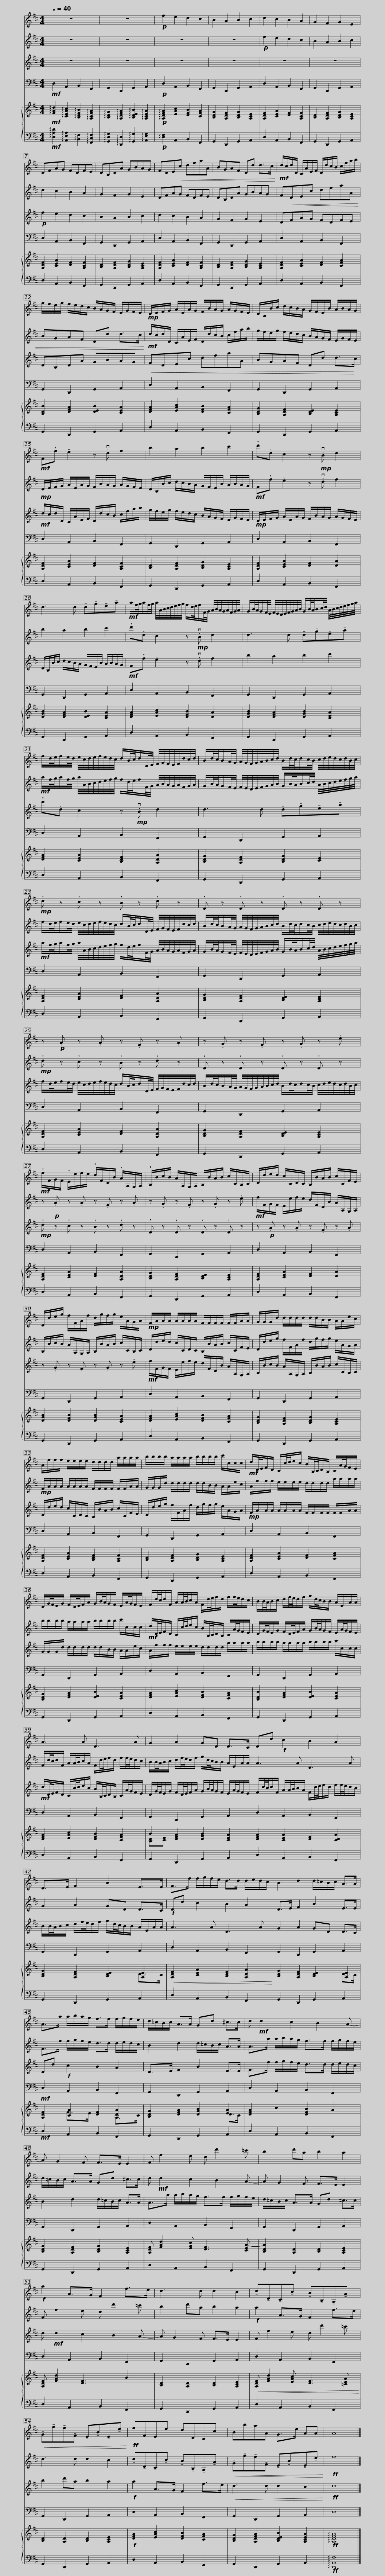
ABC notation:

X:1
%%score 1 2 3 4 { ( 5 7 ) | 6 }
L:1/8
Q:1/4=40
M:4/4
I:linebreak $
K:D
V:1 treble
V:2 treble
V:3 treble
V:4 bass
V:5 treble
V:7 treble
V:6 bass
V:1
 z8 | z8 |!p! f2 e2 d2 c2 | B2 A2 B2 c2 | d2 c2 B2 A2 | %5
 G2 F2 G2 E2 |$ DFAG FDFE | DB,DA GBAG | FDE!<(!c dfaA | BGAF Dd d>c!<)! |$ %10
!mf! d/c/d/D/ C/A/E/F/ D/d/c/B/ c/f/a/b/ | g/f/e/g/ f/e/d/c/ B/A/G/F/ E/G/F/E/ |!mp! D/E/F/G/ A/E/A/G/ F/B/A/G/ A/G/F/E/ |$ D/B,/B/c/ d/c/B/A/ G/F/E/B/ A/B/A/G/ |!mf! F!wedge!f !tenuto!e2 z .vd f2 |$ %15
 b2 a2 b2 c'2 | !wedge!d'.d c2 z!mp! .vB d2 |$ d3 d !tenuto!d!tenuto!g!tenuto!e!tenuto!a |!mf! a/f/4g/4a/f/4g/4 a/4A/4B/4c/4d/4e/4f/4g/4 f/d/4e/4f/F/4G/4 A/4B/4A/4G/4A/4F/4G/4A/4 |$ G/B/4A/4G/F/4E/4 F/4E/4D/4E/4F/4G/4A/4B/4 G/B/4A/4B/c/4d/4 A/4B/4c/4d/4e/4f/4g/4a/4 |$ %20
 f/d/4e/4f/e/4d/4 e/4c/4d/4e/4f/4e/4d/4c/4 d/B/4c/4d/D/4E/4 F/4G/4F/4E/4F/4d/4c/4d/4 |$ B/d/4c/4B/A/4G/4 A/4G/4F/4G/4A/4B/4c/4d/4 B/d/4c/4d/c/4B/4 c/4d/4e/4d/4c/4d/4B/4c/4 |$!mp! !wedge!d z !wedge!c z !wedge!B z !wedge!d z |$ !wedge!D z !wedge!D z !wedge!D z !wedge!D z |$ z!p! .A z .A z .F z .A |$ %25
 z .G z .F z .G z .e |!mf! !wedge!f/F/G/F/ !wedge!E/e/f/e/ !wedge!d/F/D/B/ !wedge!A/A,/G,/A,/ |$ !wedge!B,/B/c/B/ A/A,/G,/A,/ B,/B/A/B/ c/C/B,/C/ | D/d/e/d/ c/C/D/C/ B,/B/A/B/ c/C/F/E/ |$ D/d/e/g/ f/F/A/f/ d/g/f/g/ e/A/G/A/ | %30
!mp! F/A/A/A/ A/A/A/A/ F/F/F/F/ F/F/A/A/ |$ G/G/G/d/ d/d/d/d/ d/d/B/B/ A/A/e/c/ | A/f/f/f/ e/e/e/e/ d/d/d/d/ a/a/a/a/ |$ b/b/b/b/ a/a/a/a/ b/b/b/b/ c'/c/c/c/ |!mf! d/D/4E/4F/D/ C/c/4d/4e/c/ B/B,/4C/4D/B,/ C/A/4G/4F/E/ |$ %35
 D/G/4F/4E/G/ F/D/4E/4F/A/ G/B/4A/4G/F/ E/A/4G/4F/E/ | F/d/4c/4d/F/ A/A/4B/4c/A/ F/d/4e/4f/d/ f/f/4e/4d/c/ |$ B/B/4A/4B/c/ d/f/4e/4d/f/ g/d/4c/4B/B/ A/E/A/A/ | A3 A D3 A |$ G2 A2 GD D>C | %40
 Dd!f! c2 B2 A2 |$ D>E F2 B2 E>E | F>f f/g/f/e/ d>d d/e/d/c/ | B2 d2 d/=c/B/c/ A>A |$ A>a a/b/a/g/ f>f f/g/f/e/ | %45
 d/=c/B/c/ A>A Gd ^c>c | d!mf! d2 c2 B2 A- |$ A G2 F F>E E2 | F f2 e d d'2 =c' | b2 d'a b2 a2 |$ %50
!f! a2 A>G F2 f>e | d3 d d2 c2 | !tenuto!d!tenuto!D!tenuto!C!tenuto!c !tenuto!B!tenuto!B,!tenuto!A,!tenuto!A |!<(! !tenuto!G!tenuto!g!tenuto!f!tenuto!F !tenuto!E!tenuto!B!tenuto!E!tenuto!e!<)! |$!ff! fFEe dDCc | %55
 BbaA G>e AA | A8 |] %57
V:2
 z8 | z8 | z8 | z8 |!p! f2 e2 d2 c2 | %5
 B2 A2 B2 c2 |$ d2 c2 B2 A2 | G2 F2 G2 E2 | DFAG FDFE | DB,DA GBAG |$ %10
 F!<(!DEc dfaA | BGAF Dd d>c!<)! |!mf! d/c/d/D/ C/A/E/F/ D/d/c/B/ c/f/a/b/ |$ g/f/e/g/ f/e/d/c/ B/A/G/F/ E/G/F/E/ |!mp! D/E/F/G/ A/E/A/G/ F/B/A/G/ A/G/F/E/ |$ %15
 D/B,/B/c/ d/c/B/A/ G/F/E/B/ A/B/A/G/ |!mf! F!wedge!f !tenuto!e2 z .vd f2 |$ b2 a2 b2 c'2 | !wedge!d'.d c2 z!mp! .vB d2 |$ d3 d !tenuto!d!tenuto!g!tenuto!e!tenuto!a |$ %20
!mf! a/f/4g/4a/f/4g/4 a/4A/4B/4c/4d/4e/4f/4g/4 f/d/4e/4f/F/4G/4 A/4B/4A/4G/4A/4F/4G/4A/4 |$ G/B/4A/4G/F/4E/4 F/4E/4D/4E/4F/4G/4A/4B/4 G/B/4A/4B/c/4d/4 A/4B/4c/4d/4e/4f/4g/4a/4 |$ f/d/4e/4f/e/4d/4 e/4c/4d/4e/4f/4e/4d/4c/4 d/B/4c/4d/D/4E/4 F/4G/4F/4E/4F/4d/4c/4d/4 |$ B/d/4c/4B/A/4G/4 A/4G/4F/4G/4A/4B/4c/4d/4 B/d/4c/4d/c/4B/4 c/4d/4e/4d/4c/4d/4B/4c/4 |$!mp! !wedge!d z !wedge!c z !wedge!B z !wedge!d z |$ %25
 !wedge!D z !wedge!D z !wedge!D z !wedge!D z | z!p! .A z .A z .F z .A |$ z .G z .F z .G z .e |!mf! f/F/G/F/ E/e/f/e/ d/F/D/B/ A/A,/G,/A,/ |$ B,/B/c/B/ A/A,/G,/A,/ B,/B/A/B/ c/C/B,/C/ | %30
 D/d/e/d/ c/C/D/C/ B,/B/A/B/ c/C/F/E/ |$ D/d/e/g/ f/F/A/f/ d/g/f/g/ e/A/G/A/ |!mp! F/A/A/A/ A/A/A/A/ F/F/F/F/ F/F/A/A/ |$ G/G/G/d/ d/d/d/d/ d/d/B/B/ A/A/e/c/ | A/f/f/f/ e/e/e/e/ d/d/d/d/ a/a/a/a/ |$ %35
 b/b/b/b/ a/a/a/a/ b/b/b/b/ c'/c/c/c/ |!mf! d/D/4E/4F/D/ C/c/4d/4e/c/ B/B,/4C/4D/B,/ C/A/4G/4F/E/ |$ D/G/4F/4E/G/ F/D/4E/4F/A/ G/B/4A/4G/F/ E/A/4G/4F/E/ | F/d/4c/4d/F/ A/A/4B/4c/A/ F/d/4e/4f/d/ f/f/4e/4d/c/ |$ B/B/4A/4B/c/ d/f/4e/4d/f/ g/d/4c/4B/B/ A/E/A/A/ | %40
 A3 A D3 A |$ G2 A2 GD D>C |!f! Dd c2 B2 A2 | D>E F2 B2 E>E |$ F>f f/g/f/e/ d>d d/e/d/c/ | %45
 B2 d2 d/=c/B/c/ A>A | A>a a/b/a/g/ f>f f/g/f/e/ |$ d/=c/B/c/ A>A Gd ^c>c | d!mf! d2 c2 B2 A- | A G2 F F>E E2 |$ %50
 F f2 e d d'2 =c' | b2 d'a b2 a2 |!f! a2 A>G F2 f>e | d3 d d2 c2 |$ !tenuto!d!tenuto!D!tenuto!C!tenuto!c !tenuto!B!tenuto!B,!tenuto!A,!tenuto!A | %55
!<(! !tenuto!G!tenuto!g!tenuto!f!tenuto!F !tenuto!E!tenuto!B!tenuto!E!tenuto!e!<)! |!ff! f8 |] %57
V:3
 z8 | z8 | z8 | z8 | z8 | %5
 z8 |$!p! f2 e2 d2 c2 | B2 A2 B2 c2 | d2 c2 B2 A2 | G2 F2 G2 E2 |$ %10
 DFAG FDFE | DB,DA GBAG |!<(! FDEc dfaA |$ BGAF Dd d>!<)!c |!mf! d/c/d/D/ C/A/E/F/ D/d/c/B/ c/f/a/b/ |$ %15
 g/f/e/g/ f/e/d/c/ B/A/G/F/ E/G/F/E/ |!mp! D/E/F/G/ A/E/A/G/ F/B/A/G/ A/G/F/E/ |$ D/B,/B/c/ d/c/B/A/ G/F/E/B/ A/B/A/G/ |!mf! F!wedge!f !tenuto!e2 z .vd f2 |$ b2 a2 b2 c'2 |$ %20
 !wedge!d'.d c2 z!mp! .vB d2 |$ d3 d !tenuto!d!tenuto!g!tenuto!e!tenuto!a |$!mf! a/f/4g/4a/f/4g/4 a/4A/4B/4c/4d/4e/4f/4g/4 f/d/4e/4f/F/4G/4 A/4B/4A/4G/4A/4F/4G/4A/4 |$ G/B/4A/4G/F/4E/4 F/4E/4D/4E/4F/4G/4A/4B/4 G/B/4A/4B/c/4d/4 A/4B/4c/4d/4e/4f/4g/4a/4 |$ f/d/4e/4f/e/4d/4 e/4c/4d/4e/4f/4e/4d/4c/4 d/B/4c/4d/D/4E/4 F/4G/4F/4E/4F/4d/4c/4d/4 |$ %25
 B/d/4c/4B/A/4G/4 A/4G/4F/4G/4A/4B/4c/4d/4 B/d/4c/4d/c/4B/4 c/4d/4e/4d/4c/4d/4B/4c/4 |!mp! !wedge!d z !wedge!c z !wedge!B z !wedge!d z |$ !wedge!D z !wedge!D z !wedge!D z !wedge!D z | z!p! .A z .A z .F z .A |$ z .G z .F z .G z .e | %30
!mf! f/F/G/F/ E/e/f/e/ d/F/D/B/ A/A,/G,/A,/ |$ B,/B/c/B/ A/A,/G,/A,/ B,/B/A/B/ c/C/B,/C/ | D/d/e/d/ c/C/D/C/ B,/B/A/B/ c/C/F/E/ |$ D/d/e/g/ f/F/A/f/ d/g/f/g/ e/A/G/A/ |!mp! F/A/A/A/ A/A/A/A/ F/F/F/F/ F/F/A/A/ |$ %35
 G/G/G/d/ d/d/d/d/ d/d/B/B/ A/A/e/c/ | A/f/f/f/ e/e/e/e/ d/d/d/d/ a/a/a/a/ |$ b/b/b/b/ a/a/a/a/ b/b/b/b/ c'/c/c/c/ |!mf! d/D/4E/4F/D/ C/c/4d/4e/c/ B/B,/4C/4D/B,/ C/A/4G/4F/E/ |$ D/G/4F/4E/G/ F/D/4E/4F/A/ G/B/4A/4G/F/ E/A/4G/4F/E/ | %40
 F/d/4c/4d/F/ A/A/4B/4c/A/ F/d/4e/4f/d/ f/f/4e/4d/c/ |$ B/B/4A/4B/c/ d/f/4e/4d/f/ g/d/4c/4B/B/ A/E/A/A/ | A3 A D3 A | G2 A2 GD D>C |$ Dd!f! c2 B2 A2 | %45
 D>E F2 B2 E>E | F>f f/g/f/e/ d>d d/e/d/c/ |$ B2 d2 d/=c/B/c/ A>A | A>a a/b/a/g/ f>f f/g/f/e/ | d/=c/B/c/ A>A Gd ^c>c |$ %50
 d!mf! d2 c2 B2 A- | A G2 F F>E E2 | F f2 e d d'2 =c' | b2 d'a b2 a2 |$!f! a2 A>G F2 f>e | %55
!<(! d3 d d2 c2!<)! |!ff! d8 |] %57
V:4
!mf! D,2 A,,2 B,,2 F,,2 | G,,2 D,,2 G,,2 A,,2 |!p! D,2 A,,2 B,,2 F,,2 | G,,2 D,,2 G,,2 A,,2 | D,2 A,,2 B,,2 F,,2 | %5
 G,,2 D,,2 G,,2 A,,2 |$ D,2 A,,2 B,,2 F,,2 | G,,2 D,,2 G,,2 A,,2 | D,2 A,,2 B,,2 F,,2 | G,,2 D,,2 G,,2 A,,2 |$ %10
 D,2 A,,2 B,,2 F,,2 | G,,2 D,,2 G,,2 A,,2 | D,2 A,,2 B,,2 F,,2 |$ G,,2 D,,2 G,,2 A,,2 | D,2 A,,2 B,,2 F,,2 |$ %15
 G,,2 D,,2 G,,2 A,,2 | D,2 A,,2 B,,2 F,,2 |$ G,,2 D,,2 G,,2 A,,2 | D,2 A,,2 B,,2 F,,2 |$ G,,2 D,,2 G,,2 A,,2 |$ %20
 D,2 A,,2 B,,2 F,,2 |$ G,,2 D,,2 G,,2 A,,2 |$ D,2 A,,2 B,,2 F,,2 |$ G,,2 D,,2 G,,2 A,,2 |$ D,2 A,,2 B,,2 F,,2 |$ %25
 G,,2 D,,2 G,,2 A,,2 | D,2 A,,2 B,,2 F,,2 |$ G,,2 D,,2 G,,2 A,,2 | D,2 A,,2 B,,2 F,,2 |$ G,,2 D,,2 G,,2 A,,2 | %30
 D,2 A,,2 B,,2 F,,2 |$ G,,2 D,,2 G,,2 A,,2 | D,2 A,,2 B,,2 F,,2 |$ G,,2 D,,2 G,,2 A,,2 | D,2 A,,2 B,,2 F,,2 |$ %35
 G,,2 D,,2 G,,2 A,,2 | D,2 A,,2 B,,2 F,,2 |$ G,,2 D,,2 G,,2 A,,2 | D,2 A,,2 B,,2 F,,2 |$ G,,2 D,,2 G,,2 A,,2 | %40
 D,2 A,,2 B,,2 F,,2 |$ G,,2 D,,2 G,,2 A,,2 | D,2 A,,2 B,,2 F,,2 | G,,2 D,,2 G,,2 A,,2 |$ D,2 A,,2 B,,2 F,,2 | %45
 G,,2 D,,2 G,,2 A,,2 | D,2 A,,2 B,,2 F,,2 |$ G,,2 D,,2 G,,2 A,,2 | D,2 A,,2 B,,2 F,,2 | G,,2 D,,2 G,,2 A,,2 |$ %50
 D,2 A,,2 B,,2 F,,2 | G,,2 D,,2 G,,2 A,,2 | D,2 A,,2 B,,2 F,,2 | G,,2 D,,2 G,,2 A,,2 |$ D,2 A,,2 B,,2 F,,2 | %55
 G,,2 D,,2 G,,2 A,,2 | D,8 |] %57
V:5
!mf! !arpeggio![FAd]2 !arpeggio![CEAc]2 !arpeggio![B,DFB]2 !arpeggio![A,CFA]2 | !arpeggio![B,DG]2 !arpeggio![A,DFA]2 !arpeggio![B,DEB]2 !arpeggio![A,CEA]2 |!p! !arpeggio![A,DFA]2 [EAc]2 [DFB]2 [CFA]2 | [B,DG]2 [A,DF]2 [B,DG]2 [A,CE]2 | [A,DF]2 [CEA]2 [DF]2 [A,CF]2 | %5
 [B,D]2 [A,DF]2 [B,DG]2 [A,CE]2 |$ [A,DF]2 [CEA]2 [DF]2 [A,CF]2 | [B,D]2 [A,DF]2 [B,DG]2 [A,CE]2 | [A,DF]2 [CEA]2 [DF]2 [A,CF]2 | [B,D]2 [A,DF]2 [B,DG]2 [A,CE]2 |$ %10
 [A,DF]2 [CEA]2 [DF]2 [CFA]2 | [B,DB]2 [DFA]2 [DEB]2 [CEA]2 | [DFA]2 [EAc]2 [DFB]2 [CFA]2 |$ [B,DG]2 [A,DF]2 [B,DE]2 [A,CE]2 | [A,DF]2 [CEA]2 [DF]2 [A,CF]2 |$ %15
 [B,D]2 [A,DF]2 [B,DG]2 [A,CE]2 | [A,DF]2 [CEA]2 [DF]2 [DA]2 |$ [DGB]2 [DFA]2 [DEB]2 [CEA]2 | [DFA]2 [EAc]2 [DFB]2 [DA]2 |$ [DGB]2 [DFA]2 [DGB]2 [CEA]2 |$ %20
 [DFA]2 [CEA]2 [B,DF]2 [A,DA]2 |$ [B,DG]2 [A,DF]2 [B,DG]2 [CE]2 |$ [A,DF]2 [CEA]2 [DF]2 [A,DA]2 |$ [B,DG]2 [A,DF]2 [B,DE]2 [A,CE]2 |$ [A,DF]2 [CEA]2 [DF]2 [A,DA]2 |$ %25
 [B,DG]2 [A,DF]2 [B,DE]2 [A,CE]2 | [A,DF]2 [CEA]2 [DF]2 [A,DA]2 |$ [B,DG]2 [A,DF]2 [B,DE]2 [A,CE]2 | [A,DF]2 [CEA]2 [DF]2 [DA]2 |$ [DGB]2 [DFB]2 [DGB]2 [CEA]2 | %30
 [DFA]2 [EAc]2 [DFB]2 [CFA]2 |$ [B,DG]2 [A,DF]2 [B,DG]2 [A,CE]2 | [A,DF]2 [CEA]2 [B,DF]2 [A,CF]2 |$ [B,D]2 [A,DF]2 [B,DG]2 [A,CE]2 | [A,DF]2 [CEA]2 [DF]2 [CFA]2 |$ %35
 [B,DG]2 [DFA]2 [DEB]2 [CEA]2 | [DFA]2 [EAc]2 [DFB]2 [CFA]2 |$ [B,DB]2 [DFA]2 [DEB]2 [CEA]2 | [DFA]2 [EAc]2 [DFB]2 [CFA]2 |$ B2 [DFA]2 [DGB]2 [CEA]2 | %40
 [DFA]2 [CEA]2 [DF]2 [CDA]2 |$ [B,DG]2 [A,DF]2 [B,DE]2 [A,E]2 |!<(! [A,DF]2 [CEA]2 [B,DF]2 [A,DA]2!<)! | [B,DG]2 [A,DF]2 [B,DE]2 [A,E]2 |$!mf! [A,DF]2 [CA]2 [DF]2 [A,DA]2 | %45
 [B,DG]2 [DFA]2 [DGB]2 [EA]2 | [DFA]2 c2 [DFB]2 A2 |$ [B,DG]2 [A,DF]2 [B,DG]2 [A,CE]2 | [A,DF] [FAd]2 [EGc] [DF]3 [CEA-] | [B,DA]2 [A,D]2 [B,D]2 [A,CE]2 |$ %50
 [A,DF] [FAd]2 [DF]3 B2 | [B,D]2 [A,D]2 [B,D]2 [A,CE]2 |!<(! [A,DF] [FAd]2 [EAc] [DF]3 [=CEA]!<)! | [B,D]2 [A,D]2 [B,D]2 [A,CE]2 |$!f! [DFA]2 [EAc]2 [DFB]2 [CFA]2 | %55
 [B,DG]2 [A,DFA]2 [B,DEB]2 [A,CEA]2 |!ff! !arpeggio![A,DFA]8 |] %57
V:6
!mf! !arpeggio![D,A,D]2 !arpeggio![A,,E,A,]2 !arpeggio![B,,F,]2 !arpeggio![F,,C,F,]2 | !arpeggio![G,,D,G,]2 !arpeggio![D,,D,]2 !arpeggio![G,,G,]2 !arpeggio![A,,E,G,]2 |!p! !arpeggio![D,F,]2 A,,2 B,,2 F,,2 | G,,2 D,,2 G,,2 A,,2 | D,2 A,,2 B,,2 F,,2 | %5
 G,,2 D,,2 G,,2 A,,2 |$ D,2 A,,2 B,,2 F,,2 | G,,2 D,,2 G,,2 A,,2 | D,2 A,,2 B,,2 F,,2 | G,,2 D,,2 G,,2 A,,2 |$ %10
 D,2 A,,2 B,,2 F,,2 | G,,2 D,,2 G,,2 A,,2 | D,2 A,,2 B,,2 F,,2 |$ G,,2 D,,2 G,,2 A,,2 | D,2 A,,2 B,,2 F,,2 |$ %15
 G,,2 D,,2 G,,2 A,,2 | D,2 A,,2 B,,2 F,,2 |$ G,,2 D,,2 G,,2 A,,2 | D,2 A,,2 B,,2 F,,2 |$ G,,2 D,,2 G,,2 A,,2 |$ %20
 D,2 A,,2 B,,2 F,,2 |$ G,,2 D,,2 G,,2 A,,2 |$ D,2 A,,2 B,,2 F,,2 |$ G,,2 D,,2 G,,2 A,,2 |$ D,2 A,,2 B,,2 F,,2 |$ %25
 G,,2 D,,2 G,,2 A,,2 | D,2 A,,2 B,,2 F,,2 |$ G,,2 D,,2 G,,2 A,,2 | D,2 A,,2 B,,2 F,,2 |$ G,,2 D,,2 G,,2 A,,2 | %30
 D,2 A,,2 B,,2 F,,2 |$ G,,2 D,,2 G,,2 A,,2 | D,2 A,,2 B,,2 F,,2 |$ G,,2 D,,2 G,,2 A,,2 | D,2 A,,2 B,,2 F,,2 |$ %35
 G,,2 D,,2 G,,2 A,,2 | D,2 A,,2 B,,2 F,,2 |$ G,,2 D,,2 G,,2 A,,2 | D,2 A,,2 B,,2 F,,2 |$ G,,2 D,,2 G,,2 A,,2 | %40
 D,2 A,,2 B,,2 F,,2 |$ G,,2 D,,2 G,,2 A,,2 | D,2 A,,2 B,,2 F,,2 | G,,2 D,,2 G,,2 A,,2 |$!mf! D,2 A,,2 B,,2 F,,2 | %45
 G,,2 D,,2 G,,2 A,,2 | D,2 A,,2 B,,2 F,,2 |$ G,,2 D,,2 G,,2 A,,2 | D,2 A,,2 B,,2 F,,2 | G,,2 D,,2 G,,2 A,,2 |$ %50
 D,2 A,,2 B,,2 F,,2 | G,,2 D,,2 G,,2 A,,2 | D,2 A,,2 B,,2 F,,2 | G,,2 D,,2 G,,2 A,,2 |$ D,2 A,,2 B,,2 F,,2 | %55
 G,,2 D,,2 G,,2 A,,2 |!ff! !arpeggio![D,,A,,F,]8 |] %57
V:7
 x8 | x8 | x8 | x8 | x8 | %5
 x8 |$ x8 | x8 | x8 | x8 |$ %10
 x8 | x8 | x8 |$ x8 | x8 |$ %15
 x8 | x8 |$ x8 | x8 |$ x8 |$ %20
 x8 |$ x8 |$ x8 |$ x8 |$ x8 |$ %25
 x8 | x8 |$ x8 | x8 |$ x8 | %30
 x8 |$ x8 | x8 |$ x8 | x8 |$ %35
 x8 | x8 |$ x8 | x8 |$ [B,D][CE] x6 | %40
 x8 |$ x6 D>C | x8 | x6 D>C |$ x2 F>E x2 A,>C | %45
 x6 D>C | x8 |$ x8 | x8 | x8 |$ %50
 x8 | x8 | x8 | x8 |$ x8 | %55
 x8 | x8 |] %57
